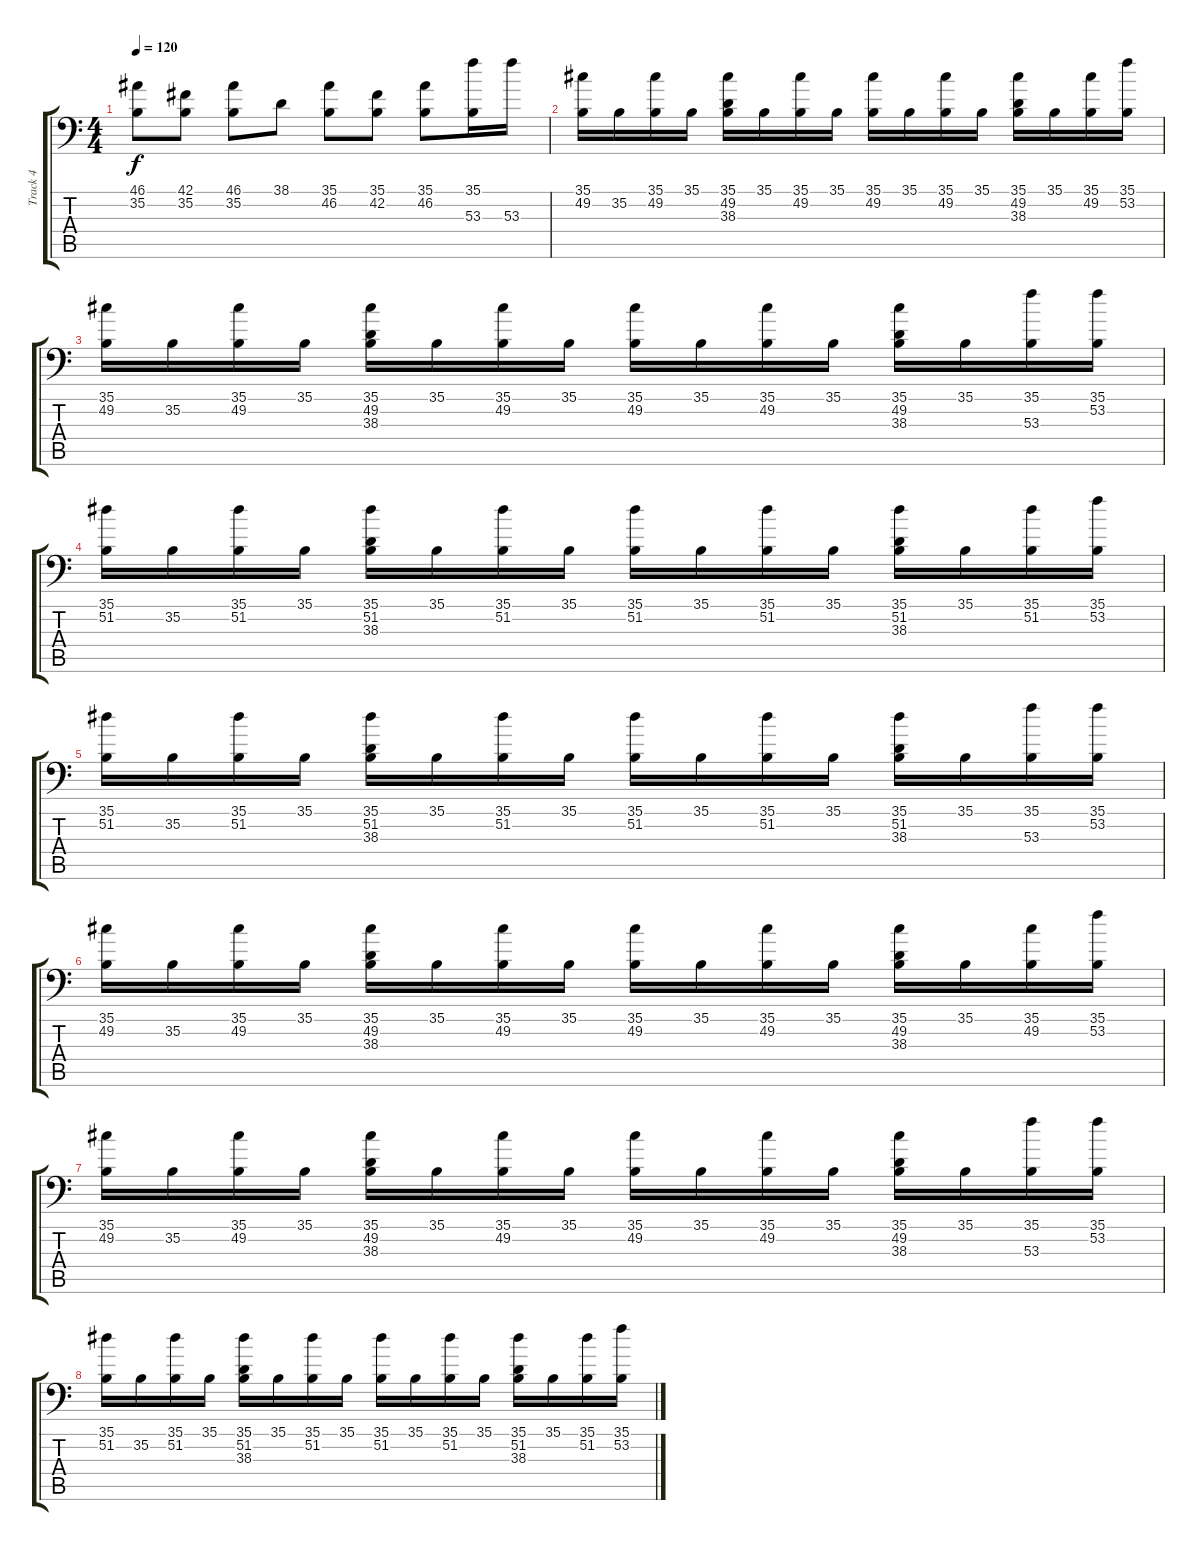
\track ("Track 4" "Track 4") {instrument acousticgrandpiano}
\staff {score tabs}
\tuning (C-1 C-1 C-1 C-1 C-1 C-1) {hide}
\ts (4 4)
\tempo 120
\clef f4
\ks c
(46.1 35.2).8{dy f} (42.1 35.2).8 (46.1 35.2).8 38.1.8 (35.1 46.2).8 (35.1 42.2).8 (35.1 46.2).8 (35.1 53.3).16 53.3.16 |
(35.1 49.2).16 35.2.16 (35.1 49.2).16 35.1.16 (35.1 49.2 38.3).16 35.1.16 (35.1 49.2).16 35.1.16 (35.1 49.2).16 35.1.16 (35.1 49.2).16 35.1.16 (35.1 49.2 38.3).16 35.1.16 (35.1 49.2).16 (35.1 53.2).16 |
(35.1 49.2).16 35.2.16 (35.1 49.2).16 35.1.16 (35.1 49.2 38.3).16 35.1.16 (35.1 49.2).16 35.1.16 (35.1 49.2).16 35.1.16 (35.1 49.2).16 35.1.16 (35.1 49.2 38.3).16 35.1.16 (35.1 53.3).16 (35.1 53.2).16 |
(35.1 51.2).16 35.2.16 (35.1 51.2).16 35.1.16 (35.1 51.2 38.3).16 35.1.16 (35.1 51.2).16 35.1.16 (35.1 51.2).16 35.1.16 (35.1 51.2).16 35.1.16 (35.1 51.2 38.3).16 35.1.16 (35.1 51.2).16 (35.1 53.2).16 |
(35.1 51.2).16 35.2.16 (35.1 51.2).16 35.1.16 (35.1 51.2 38.3).16 35.1.16 (35.1 51.2).16 35.1.16 (35.1 51.2).16 35.1.16 (35.1 51.2).16 35.1.16 (35.1 51.2 38.3).16 35.1.16 (35.1 53.3).16 (35.1 53.2).16 |
(35.1 49.2).16 35.2.16 (35.1 49.2).16 35.1.16 (35.1 49.2 38.3).16 35.1.16 (35.1 49.2).16 35.1.16 (35.1 49.2).16 35.1.16 (35.1 49.2).16 35.1.16 (35.1 49.2 38.3).16 35.1.16 (35.1 49.2).16 (35.1 53.2).16 |
(35.1 49.2).16 35.2.16 (35.1 49.2).16 35.1.16 (35.1 49.2 38.3).16 35.1.16 (35.1 49.2).16 35.1.16 (35.1 49.2).16 35.1.16 (35.1 49.2).16 35.1.16 (35.1 49.2 38.3).16 35.1.16 (35.1 53.3).16 (35.1 53.2).16 |
(35.1 51.2).16 35.2.16 (35.1 51.2).16 35.1.16 (35.1 51.2 38.3).16 35.1.16 (35.1 51.2).16 35.1.16 (35.1 51.2).16 35.1.16 (35.1 51.2).16 35.1.16 (35.1 51.2 38.3).16 35.1.16 (35.1 51.2).16 (35.1 53.2).16
